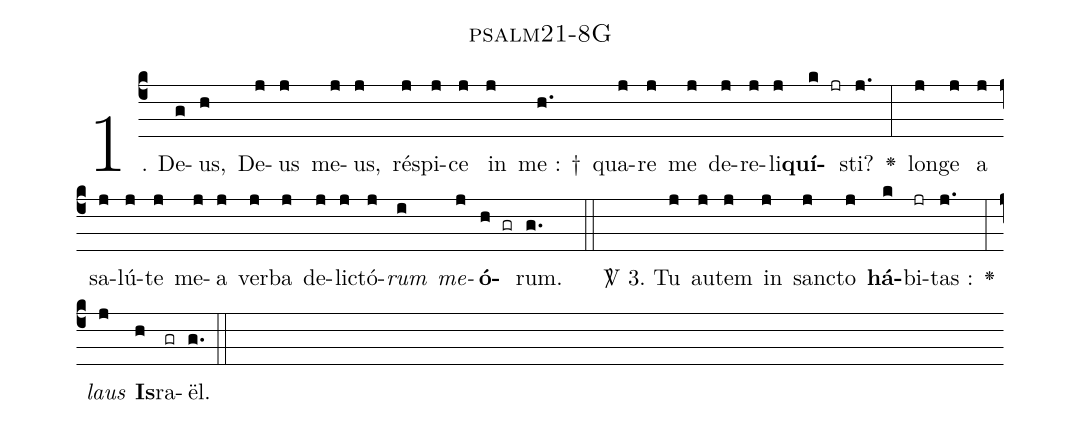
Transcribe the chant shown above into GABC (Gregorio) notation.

name: psalm21-8G;
%%
(c4)1. D{e}(g)us,(h) De(j)us(j) me(j)us,(j) ré(j)spi(j)ce(j) in(j) me : †(h.) qua(j)re(j) me(j) de(j)re(j)li(j)<b>quí</b>(k jr)sti?(j.) <v>\greheightstar</v>(:) lon(j)ge(j) a(j) sa(j)lú(j)te(j) me(j)a(j) ver(j)ba(j) de(j)li(j)ctó(j)<i>rum</i>(i) <i>me</i>(j)<b>ó</b>(h gr)rum.(g.) (::)
<clear><sp>V/</sp>~3.~T{u}(j) au(j)tem(j) in(j) san(j)cto(j) <b>há</b>(k)bi(jr)tas :(j.) <v>\greheightstar</v>(:) <i>laus</i>(j) <b>Is</b>(h)ra(gr)ël.(g.) (::)
